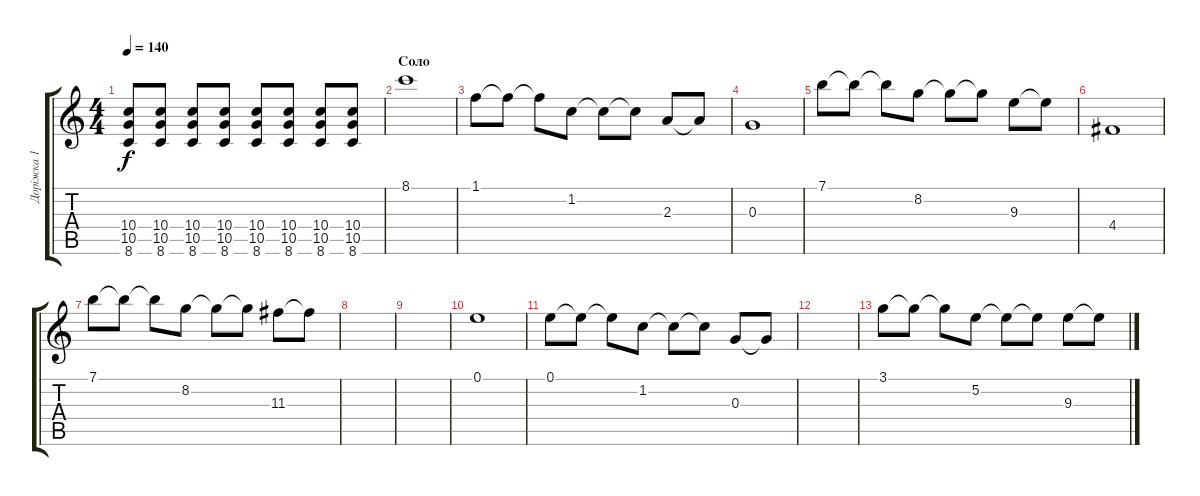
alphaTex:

\track ("Доріжка 1" "Доріжка 1") {instrument acousticguitarsteel}
\staff {score tabs}
\tuning (E4 B3 G3 D3 A2 E2) {hide}
\ts (4 4)
\tempo 140
\clef g2
\ks c
(10.4 10.5 8.6).8{dy f} (10.4 10.5 8.6).8 (10.4 10.5 8.6).8 (10.4 10.5 8.6).8 (10.4 10.5 8.6).8 (10.4 10.5 8.6).8 (10.4 10.5 8.6).8 (10.4 10.5 8.6).8 |
\section ("" "Cоло")
8.1.1{balance 8} |
1.1.8{volume 16 balance 8} 1.1{t}.8 1.1{t}.8 1.2.8 1.2{t}.8 1.2{t}.8 2.3.8 2.3{t}.8 |
0.3.1 |
7.1.8{volume 16 balance 8} 7.1{t}.8 7.1{t}.8 8.2.8 8.2{t}.8 8.2{t}.8 9.3.8 9.3{t}.8 |
4.4.1 |
7.1.8{volume 16 balance 8} 7.1{t}.8 7.1{t}.8 8.2.8 8.2{t}.8 8.2{t}.8 11.3.8 11.3{t}.8 |
|
|
0.1.1 |
0.1.8{volume 16 balance 8} 0.1{t}.8 0.1{t}.8 1.2.8 1.2{t}.8 1.2{t}.8 0.3.8 0.3{t}.8 |
|
3.1.8 3.1{t}.8 3.1{t}.8 5.2.8 5.2{t}.8 5.2{t}.8 9.3.8 9.3{t}.8
